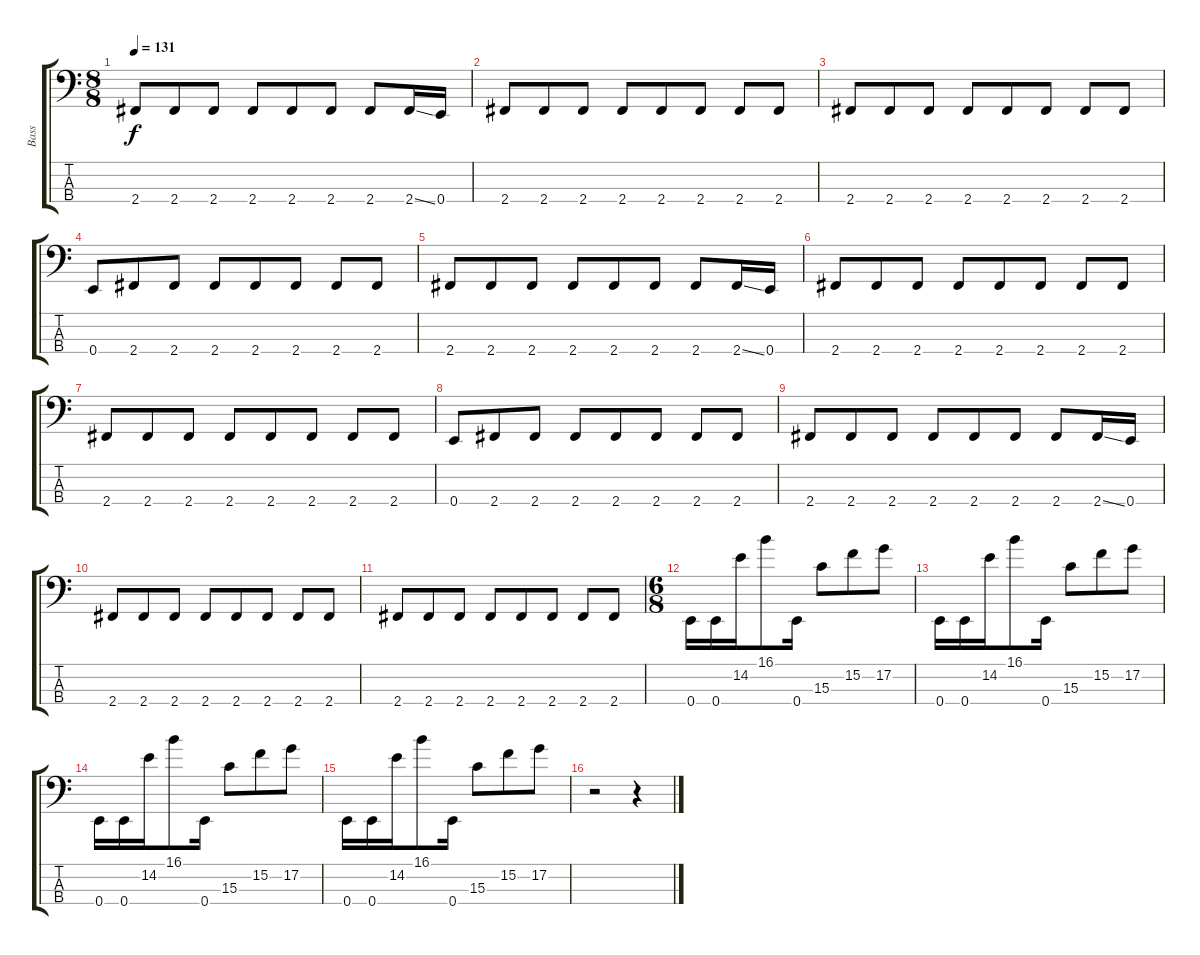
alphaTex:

\track ("Bass" "Bass") {instrument electricbassfinger}
\staff {score tabs}
\tuning (G2 D2 A1 E1) {hide}
\ts (8 8)
\tempo 131
\clef f4
\ks c
2.4.8{dy f} 2.4.8 2.4.8 2.4.8 2.4.8 2.4.8 2.4.8 2.4{ss}.16 0.4.16 |
2.4.8 2.4.8 2.4.8 2.4.8 2.4.8 2.4.8 2.4.8 2.4.8 |
2.4.8 2.4.8 2.4.8 2.4.8 2.4.8 2.4.8 2.4.8 2.4.8 |
0.4.8 2.4.8 2.4.8 2.4.8 2.4.8 2.4.8 2.4.8 2.4.8 |
2.4.8 2.4.8 2.4.8 2.4.8 2.4.8 2.4.8 2.4.8 2.4{ss}.16 0.4.16 |
2.4.8 2.4.8 2.4.8 2.4.8 2.4.8 2.4.8 2.4.8 2.4.8 |
2.4.8 2.4.8 2.4.8 2.4.8 2.4.8 2.4.8 2.4.8 2.4.8 |
0.4.8 2.4.8 2.4.8 2.4.8 2.4.8 2.4.8 2.4.8 2.4.8 |
2.4.8 2.4.8 2.4.8 2.4.8 2.4.8 2.4.8 2.4.8 2.4{ss}.16 0.4.16 |
2.4.8 2.4.8 2.4.8 2.4.8 2.4.8 2.4.8 2.4.8 2.4.8 |
2.4.8 2.4.8 2.4.8 2.4.8 2.4.8 2.4.8 2.4.8 2.4.8 |
\ts (6 8)
0.4.16 0.4.16 14.2.16 16.1.8 0.4.16 15.3.8 15.2.8 17.2.8 |
0.4.16 0.4.16 14.2.16 16.1.8 0.4.16 15.3.8 15.2.8 17.2.8 |
0.4.16 0.4.16 14.2.16 16.1.8 0.4.16 15.3.8 15.2.8 17.2.8 |
0.4.16 0.4.16 14.2.16 16.1.8 0.4.16 15.3.8 15.2.8 17.2.8 |
r.2 r.4
